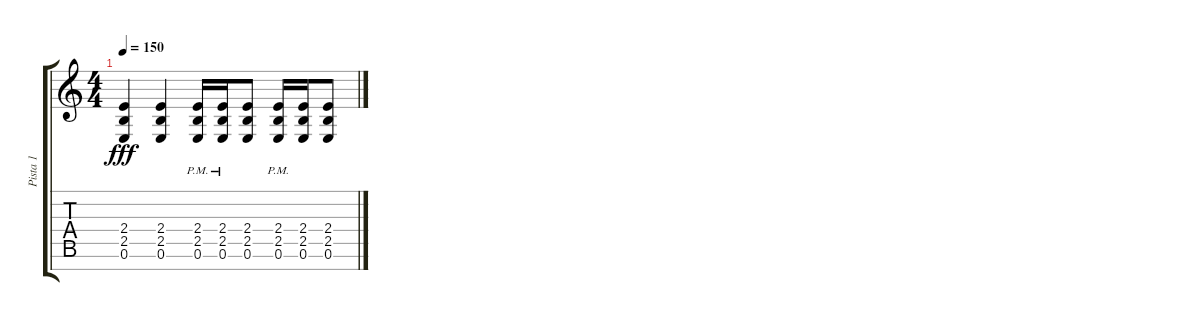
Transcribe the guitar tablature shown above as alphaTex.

\track ("Pista 1" "Pista 1") {instrument overdrivenguitar}
\staff {score tabs}
\tuning (E4 B3 G3 D3 A2 E2 B1) {hide}
\ts (4 4)
\tempo 150
\clef g2
\ks c
(2.4 2.5 0.6).4{dy fff} (2.4 2.5 0.6).4 (2.4 2.5{pm} 0.6{pm}).16 (2.4 2.5{pm} 0.6{pm}).16 (2.4 2.5 0.6).8 (2.4 2.5{pm} 0.6{pm}).16 (2.4 2.5 0.6).16 (2.4 2.5 0.6).8
